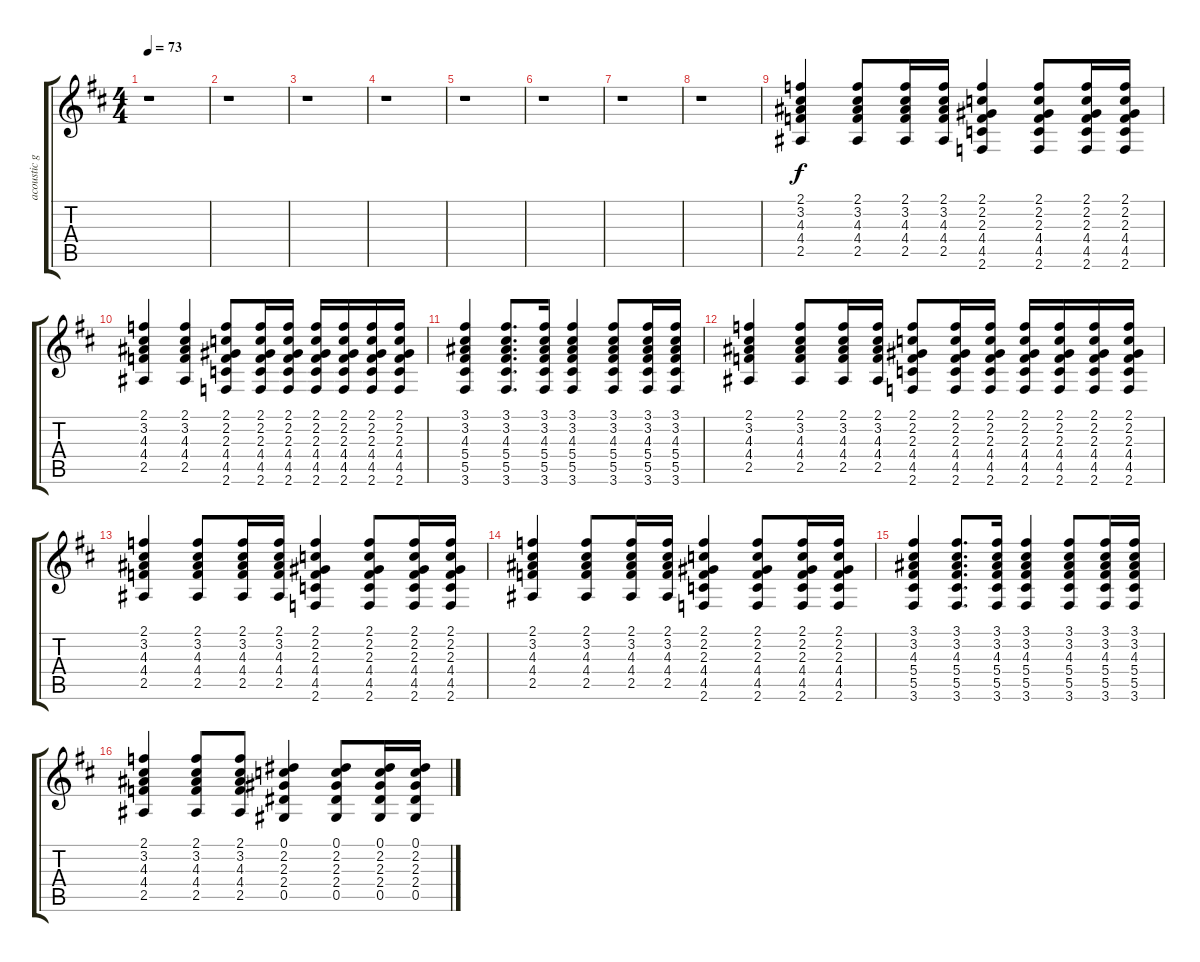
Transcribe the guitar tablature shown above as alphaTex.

\track ("acoustic gtr" "acoustic g") {instrument acousticguitarnylon}
\staff {score tabs}
\tuning (Eb4 Bb3 Gb3 Db3 Ab2 Eb2) {hide}
\ts (4 4)
\tempo 73
\clef g2
\ks d
r.1{dy f} |
r.1 |
r.1 |
r.1 |
r.1 |
r.1 |
r.1 |
r.1 |
(2.1 3.2 4.3 4.4 2.5).4 (2.1 3.2 4.3 4.4 2.5).8 (2.1 3.2 4.3 4.4 2.5).16 (2.1 3.2 4.3 4.4 2.5).16 (2.1 2.2 2.3 4.4 4.5 2.6).4 (2.1 2.2 2.3 4.4 4.5 2.6).8 (2.1 2.2 2.3 4.4 4.5 2.6).16 (2.1 2.2 2.3 4.4 4.5 2.6).16 |
(2.1 3.2 4.3 4.4 2.5).4 (2.1 3.2 4.3 4.4 2.5).4 (2.1 2.2 2.3 4.4 4.5 2.6).8 (2.1 2.2 2.3 4.4 4.5 2.6).16 (2.1 2.2 2.3 4.4 4.5 2.6).16 (2.1 2.2 2.3 4.4 4.5 2.6).16 (2.1 2.2 2.3 4.4 4.5 2.6).16 (2.1 2.2 2.3 4.4 4.5 2.6).16 (2.1 2.2 2.3 4.4 4.5 2.6).16 |
(3.1 3.2 4.3 5.4 5.5 3.6).4 (3.1 3.2 4.3 5.4 5.5 3.6).8{d} (3.1 3.2 4.3 5.4 5.5 3.6).16 (3.1 3.2 4.3 5.4 5.5 3.6).4 (3.1 3.2 4.3 5.4 5.5 3.6).8 (3.1 3.2 4.3 5.4 5.5 3.6).16 (3.1 3.2 4.3 5.4 5.5 3.6).16 |
(2.1 3.2 4.3 4.4 2.5).4 (2.1 3.2 4.3 4.4 2.5).8 (2.1 3.2 4.3 4.4 2.5).16 (2.1 3.2 4.3 4.4 2.5).16 (2.1 2.2 2.3 4.4 4.5 2.6).8 (2.1 2.2 2.3 4.4 4.5 2.6).16 (2.1 2.2 2.3 4.4 4.5 2.6).16 (2.1 2.2 2.3 4.4 4.5 2.6).16 (2.1 2.2 2.3 4.4 4.5 2.6).16 (2.1 2.2 2.3 4.4 4.5 2.6).16 (2.1 2.2 2.3 4.4 4.5 2.6).16 |
(2.1 3.2 4.3 4.4 2.5).4 (2.1 3.2 4.3 4.4 2.5).8 (2.1 3.2 4.3 4.4 2.5).16 (2.1 3.2 4.3 4.4 2.5).16 (2.1 2.2 2.3 4.4 4.5 2.6).4 (2.1 2.2 2.3 4.4 4.5 2.6).8 (2.1 2.2 2.3 4.4 4.5 2.6).16 (2.1 2.2 2.3 4.4 4.5 2.6).16 |
(2.1 3.2 4.3 4.4 2.5).4 (2.1 3.2 4.3 4.4 2.5).8 (2.1 3.2 4.3 4.4 2.5).16 (2.1 3.2 4.3 4.4 2.5).16 (2.1 2.2 2.3 4.4 4.5 2.6).4 (2.1 2.2 2.3 4.4 4.5 2.6).8 (2.1 2.2 2.3 4.4 4.5 2.6).16 (2.1 2.2 2.3 4.4 4.5 2.6).16 |
(3.1 3.2 4.3 5.4 5.5 3.6).4 (3.1 3.2 4.3 5.4 5.5 3.6).8{d} (3.1 3.2 4.3 5.4 5.5 3.6).16 (3.1 3.2 4.3 5.4 5.5 3.6).4 (3.1 3.2 4.3 5.4 5.5 3.6).8 (3.1 3.2 4.3 5.4 5.5 3.6).16 (3.1 3.2 4.3 5.4 5.5 3.6).16 |
(2.1 3.2 4.3 4.4 2.5).4 (2.1 3.2 4.3 4.4 2.5).8 (2.1 3.2 4.3 4.4 2.5).8 (0.1 2.2 2.3 2.4 0.5).4 (0.1 2.2 2.3 2.4 0.5).8 (0.1 2.2 2.3 2.4 0.5).16 (0.1 2.2 2.3 2.4 0.5).16
